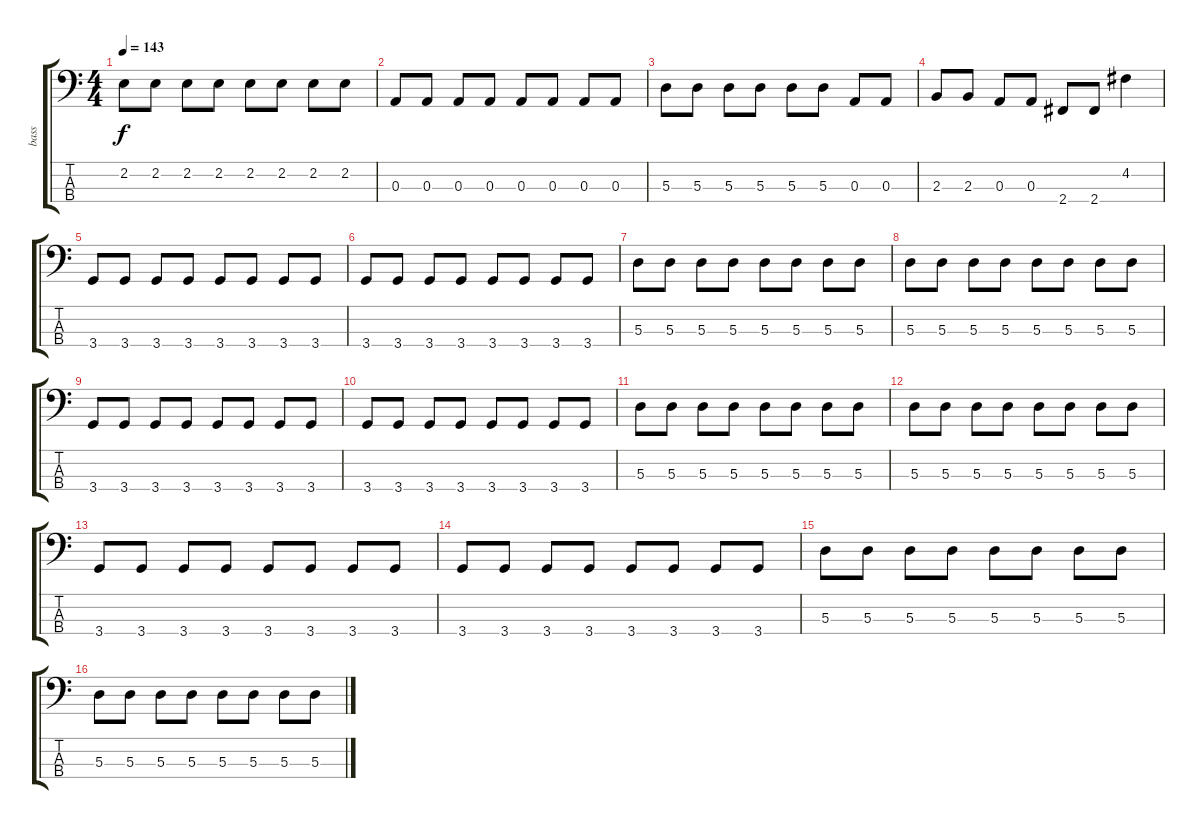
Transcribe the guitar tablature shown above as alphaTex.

\track ("bass" "bass") {instrument electricbasspick}
\staff {score tabs}
\tuning (G2 D2 A1 E1) {hide}
\ts (4 4)
\tempo 143
\clef f4
\ks c
2.2.8{dy f} 2.2.8 2.2.8 2.2.8 2.2.8 2.2.8 2.2.8 2.2.8 |
0.3.8 0.3.8 0.3.8 0.3.8 0.3.8 0.3.8 0.3.8 0.3.8 |
5.3.8 5.3.8 5.3.8 5.3.8 5.3.8 5.3.8 0.3.8 0.3.8 |
2.3.8 2.3.8 0.3.8 0.3.8 2.4.8 2.4.8 4.2.4 |
3.4.8 3.4.8 3.4.8 3.4.8 3.4.8 3.4.8 3.4.8 3.4.8 |
3.4.8 3.4.8 3.4.8 3.4.8 3.4.8 3.4.8 3.4.8 3.4.8 |
5.3.8 5.3.8 5.3.8 5.3.8 5.3.8 5.3.8 5.3.8 5.3.8 |
5.3.8 5.3.8 5.3.8 5.3.8 5.3.8 5.3.8 5.3.8 5.3.8 |
3.4.8 3.4.8 3.4.8 3.4.8 3.4.8 3.4.8 3.4.8 3.4.8 |
3.4.8 3.4.8 3.4.8 3.4.8 3.4.8 3.4.8 3.4.8 3.4.8 |
5.3.8 5.3.8 5.3.8 5.3.8 5.3.8 5.3.8 5.3.8 5.3.8 |
5.3.8 5.3.8 5.3.8 5.3.8 5.3.8 5.3.8 5.3.8 5.3.8 |
3.4.8 3.4.8 3.4.8 3.4.8 3.4.8 3.4.8 3.4.8 3.4.8 |
3.4.8 3.4.8 3.4.8 3.4.8 3.4.8 3.4.8 3.4.8 3.4.8 |
5.3.8 5.3.8 5.3.8 5.3.8 5.3.8 5.3.8 5.3.8 5.3.8 |
5.3.8 5.3.8 5.3.8 5.3.8 5.3.8 5.3.8 5.3.8 5.3.8
